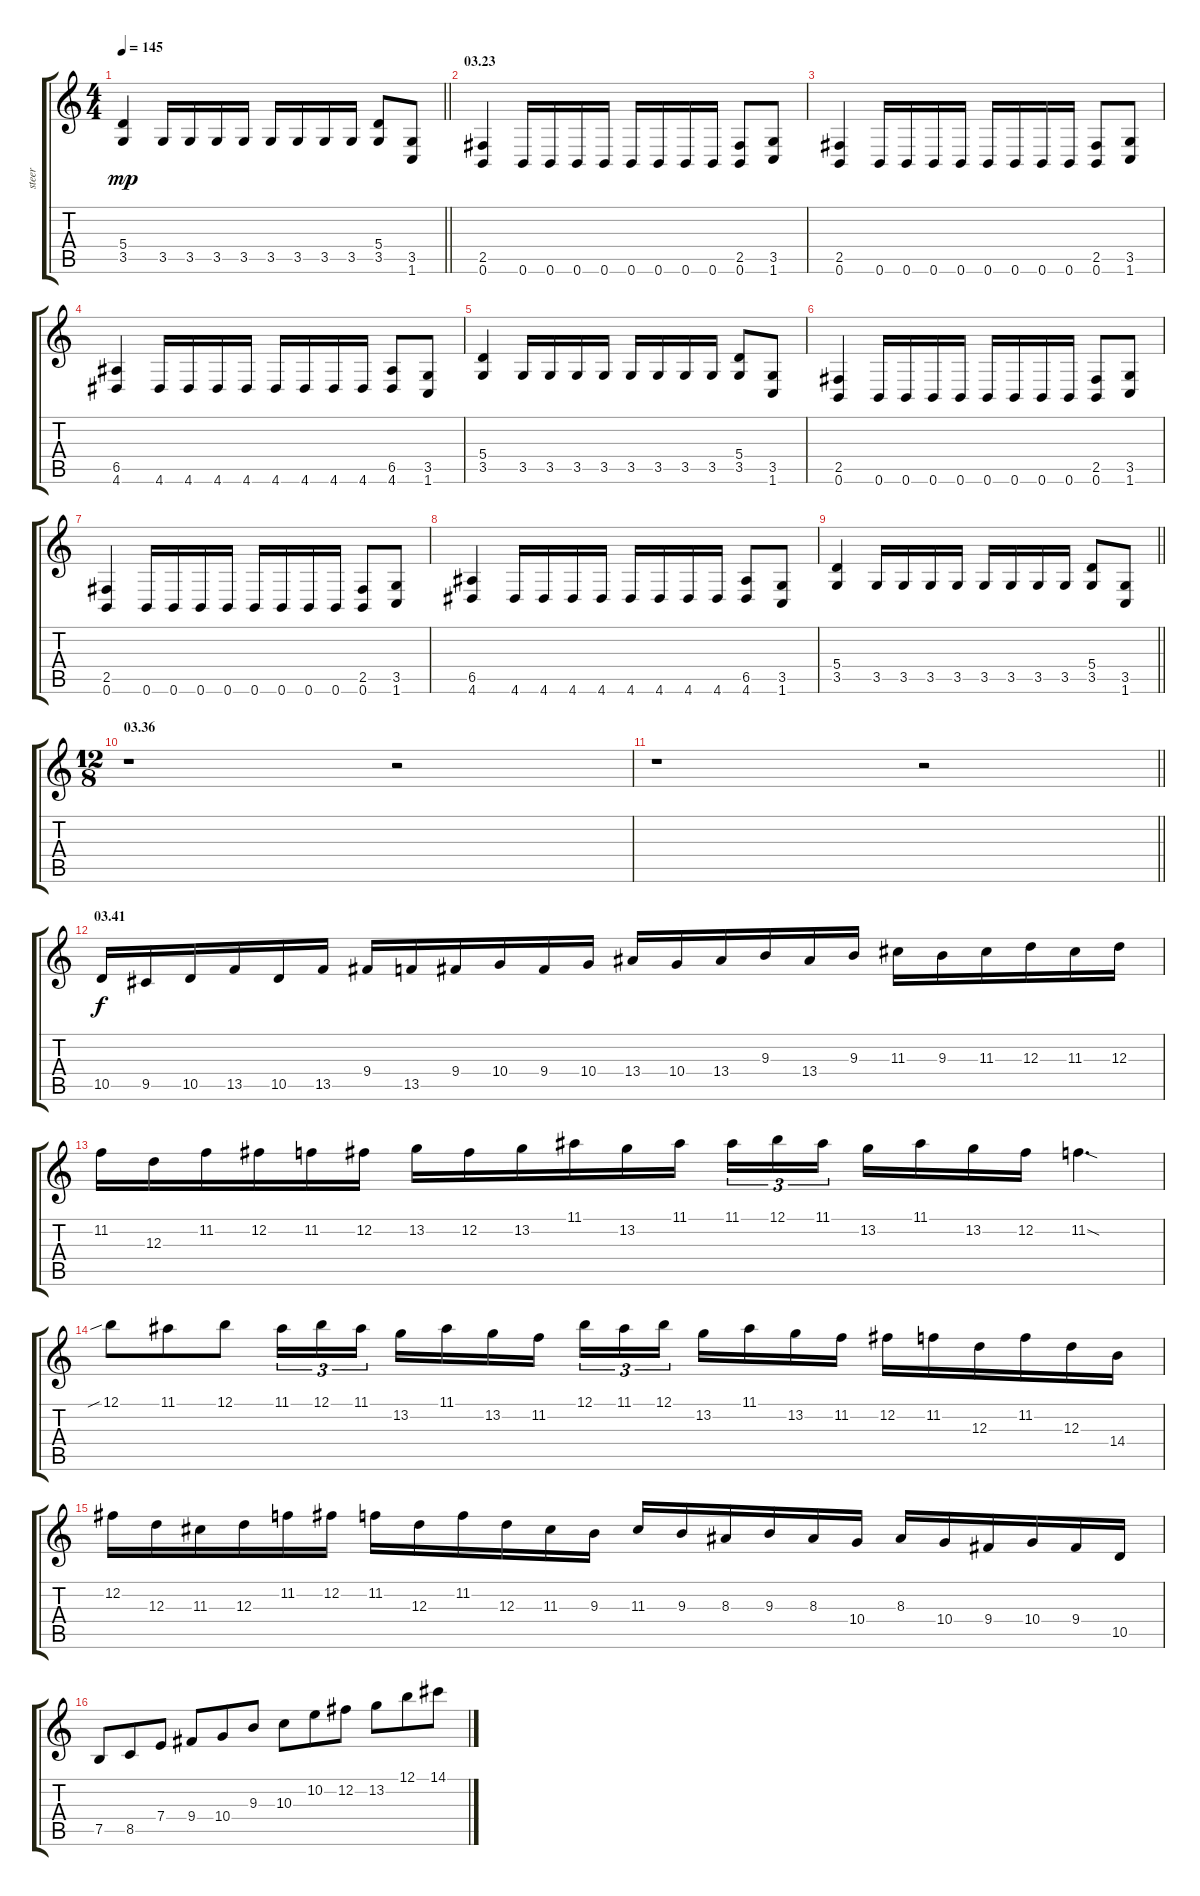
\track ("steer" "steer") {instrument distortionguitar}
\staff {score tabs}
\tuning (B3 Gb3 D3 A2 E2 B1) {hide}
\ts (4 4)
\tempo 145
\clef g2
\barLineRight lightlight
\ks c
(5.4 3.5).4{dy mp} 3.5.16 3.5.16 3.5.16 3.5.16 3.5.16 3.5.16 3.5.16 3.5.16 (5.4 3.5).8 (3.5 1.6).8 |
\section ("" "03.23")
(2.5 0.6).4 0.6.16 0.6.16 0.6.16 0.6.16 0.6.16 0.6.16 0.6.16 0.6.16 (2.5 0.6).8 (3.5 1.6).8 |
(2.5 0.6).4 0.6.16 0.6.16 0.6.16 0.6.16 0.6.16 0.6.16 0.6.16 0.6.16 (2.5 0.6).8 (3.5 1.6).8 |
(6.5 4.6).4 4.6.16 4.6.16 4.6.16 4.6.16 4.6.16 4.6.16 4.6.16 4.6.16 (6.5 4.6).8 (3.5 1.6).8 |
(5.4 3.5).4 3.5.16 3.5.16 3.5.16 3.5.16 3.5.16 3.5.16 3.5.16 3.5.16 (5.4 3.5).8 (3.5 1.6).8 |
(2.5 0.6).4 0.6.16 0.6.16 0.6.16 0.6.16 0.6.16 0.6.16 0.6.16 0.6.16 (2.5 0.6).8 (3.5 1.6).8 |
(2.5 0.6).4 0.6.16 0.6.16 0.6.16 0.6.16 0.6.16 0.6.16 0.6.16 0.6.16 (2.5 0.6).8 (3.5 1.6).8 |
(6.5 4.6).4 4.6.16 4.6.16 4.6.16 4.6.16 4.6.16 4.6.16 4.6.16 4.6.16 (6.5 4.6).8 (3.5 1.6).8 |
\barLineRight lightlight
(5.4 3.5).4 3.5.16 3.5.16 3.5.16 3.5.16 3.5.16 3.5.16 3.5.16 3.5.16 (5.4 3.5).8 (3.5 1.6).8 |
\ts (12 8)
\section ("" "03.36")
r.1 r.2 |
\barLineRight lightlight
r.1 r.2 |
\section ("" "03.41")
10.5.16{dy f} 9.5.16 10.5.16 13.5.16 10.5.16 13.5.16 9.4.16 13.5.16 9.4.16 10.4.16 9.4.16 10.4.16 13.4.16 10.4.16 13.4.16 9.3.16 13.4.16 9.3.16 11.3.16 9.3.16 11.3.16 12.3.16 11.3.16 12.3.16 |
11.2.16 12.3.16 11.2.16 12.2.16 11.2.16 12.2.16 13.2.16 12.2.16 13.2.16 11.1.16 13.2.16 11.1.16 11.1.16{tu (3 2)} 12.1.16{tu (3 2)} 11.1.16{tu (3 2) beam splitsecondary} 13.2.16 11.1.16 13.2.16 12.2.16 11.2{sod}.4{d} |
12.1{sib}.8 11.1.8 12.1.8 11.1.16{tu (3 2)} 12.1.16{tu (3 2)} 11.1.16{tu (3 2) beam splitsecondary} 13.2.16 11.1.16 13.2.16 11.2.16 12.1.16{tu (3 2)} 11.1.16{tu (3 2)} 12.1.16{tu (3 2) beam splitsecondary} 13.2.16 11.1.16 13.2.16 11.2.16 12.2.16 11.2.16 12.3.16 11.2.16 12.3.16 14.4.16 |
12.2.16 12.3.16 11.3.16 12.3.16 11.2.16 12.2.16 11.2.16 12.3.16 11.2.16 12.3.16 11.3.16 9.3.16 11.3.16 9.3.16 8.3.16 9.3.16 8.3.16 10.4.16 8.3.16 10.4.16 9.4.16 10.4.16 9.4.16 10.5.16 |
7.5.8 8.5.8 7.4.8 9.4.8 10.4.8 9.3.8 10.3.8 10.2.8 12.2.8 13.2.8 12.1.8 14.1.8
